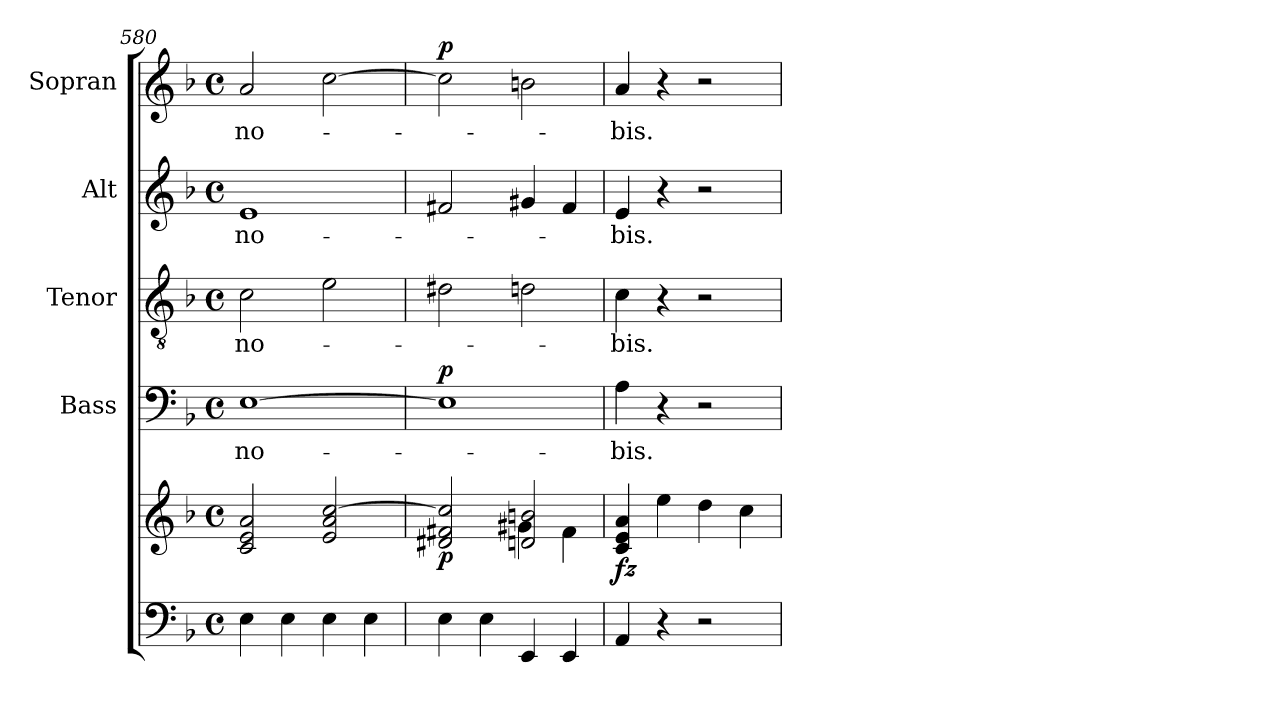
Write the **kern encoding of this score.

**kern	**kern	**dynam	**kern	**text	**dynam	**kern	**text	**kern	**text	**kern	**text	**dynam
*part5	*part5	*part5	*part4	*part4	*part4	*part3	*part3	*part2	*part2	*part1	*part1	*part1
*staff6	*staff5	*staff5/6	*staff4	*staff4	*staff4	*staff3	*staff3	*staff2	*staff2	*staff1	*staff1	*staff1
*	*	*	*I"Bass	*	*	*I"Tenor	*	*I"Alt	*	*I"Sopran	*	*
*	*	*	*I'B.	*	*	*I'T.	*	*I'A.	*	*I'S.	*	*
*clefF4	*clefG2	*	*clefF4	*	*	*clefGv2	*	*clefG2	*	*clefG2	*	*
*k[b-]	*k[b-]	*	*k[b-]	*	*	*k[b-]	*	*k[b-]	*	*k[b-]	*	*
*F:	*F:	*	*F:	*	*	*F:	*	*F:	*	*F:	*	*
*M4/4	*M4/4	*	*M4/4	*	*	*M4/4	*	*M4/4	*	*M4/4	*	*
*met(c)	*met(c)	*	*met(c)	*	*	*met(c)	*	*met(c)	*	*met(c)	*	*
=580	=580	=580	=580	=580	=580	=580	=580	=580	=580	=580	=580	=580
!	!	!	!	!LO:LY:b	!	!	!LO:LY:b	!	!LO:LY:b	!	!LO:LY:b	!
4E\	2c/ 2e/ 2a/	.	[1E	no-	.	2c\	no-	1e	no-	2a/	no-	.
4E\	.	.	.	.	.	.	.	.	.	.	.	.
4E\	2e/ 2a/ [>2cc/	.	.	.	.	2e\	.	.	.	[2cc\	.	.
4E\	.	.	.	.	.	.	.	.	.	.	.	.
=581	=581	=581	=581	=581	=581	=581	=581	=581	=581	=581	=581	=581
*	*^	*	*	*	*	*	*	*	*	*	*	*
!	!	!	!LO:DY:b	!	!	!LO:DY:a	!	!	!	!	!	!	!LO:DY:a
4E\	2d#X/ 2f#X/ 2cc/]	2ryy	p	1E]	.	p	2d#X\	.	2f#X/	.	2cc\]	.	p
4E\	.	.	.	.	.	.	.	.	.	.	.	.	.
4EE/	2dn/ 2bn/	4g#X\	.	.	.	.	2dn\	.	4g#X/	.	2bn\	.	.
4EE/	.	4f#\	.	.	.	.	.	.	4f#/	.	.	.	.
!!LO:LB:g=z
=582	=582	=582	=582	=582	=582	=582	=582	=582	=582	=582	=582	=582	=582
!	!	!	!LO:DY:b	!	!LO:LY:b	!	!	!LO:LY:b	!	!LO:LY:b	!	!LO:LY:b	!
*	*v	*v	*	*	*	*	*	*	*	*	*	*	*
4AA/	4c/ 4e/ 4a/	fz	4A\	-bis.	.	4c\	-bis.	4e/	-bis.	4a/	-bis.	.
4r	4ee\	.	4r	.	.	4r	.	4r	.	4r	.	.
2r	4dd\	.	2r	.	.	2r	.	2r	.	2r	.	.
.	4cc\	.	.	.	.	.	.	.	.	.	.	.
=	=	=	=	=	=	=	=	=	=	=	=	=
*-	*-	*-	*-	*-	*-	*-	*-	*-	*-	*-	*-	*-
